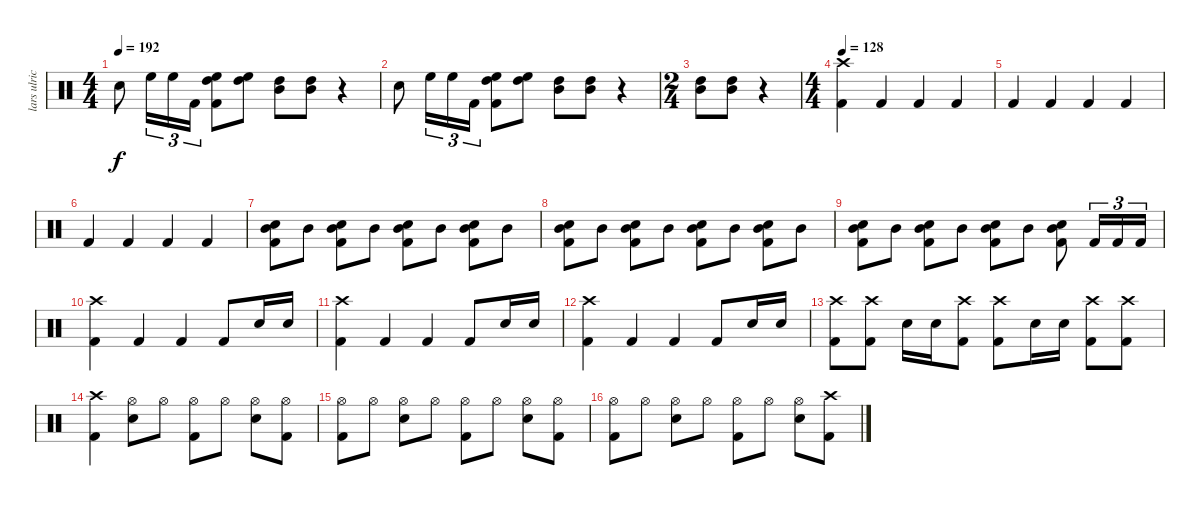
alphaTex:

\track ("lars ulrich" "lars ulric") {instrument percussion}
\staff {score}
\articulation defaults
\ts (4 4)
\tempo 192
\clef neutral
\ks c "Electric Snare (hit)".8{dy f} "High Floor Tom (hit)".16{tu (3 2)} "High Floor Tom (hit)".16{tu (3 2)} "Kick (hit) 2".16{tu (3 2)}
("High Floor Tom (hit)" "High Tom (hit)" "Kick (hit) 2").8 ("High Floor Tom (hit)" "High Tom (hit)").8 ("High Tom (hit)" "Mid Tom (hit)").8 ("High Tom (hit)" "Mid Tom (hit)").8 r.4 |
"Electric Snare (hit)".8 "High Floor Tom (hit)".16{tu (3 2)} "High Floor Tom (hit)".16{tu (3 2)} "Kick (hit) 2".16{tu (3 2)} ("High Floor Tom (hit)" "High Tom (hit)" "Kick (hit) 2").8 ("High Floor Tom (hit)" "High Tom (hit)").8 ("High Tom (hit)" "Mid Tom (hit)").8 ("High Tom (hit)" "Mid Tom (hit)").8 r.4 |
\ts (2 4)
("High Tom (hit)" "Mid Tom (hit)").8 ("High Tom (hit)" "Mid Tom (hit)").8 r.4 |
\ts (4 4)
\tempo 128
("Crash high (hit)" "Kick (hit) 2").4 "Kick (hit) 2".4 "Kick (hit) 2".4 "Kick (hit) 2".4 |
"Kick (hit) 2".4 "Kick (hit) 2".4 "Kick (hit) 2".4 "Kick (hit) 2".4 |
"Kick (hit) 2".4 "Kick (hit) 2".4 "Kick (hit) 2".4 "Kick (hit) 2".4 |
("Electric Snare (hit)" "Mid Tom (hit)" "Kick (hit) 2").8 "Mid Tom (hit)".8 ("Electric Snare (hit)" "Mid Tom (hit)" "Kick (hit) 2").8 "Mid Tom (hit)".8 ("Electric Snare (hit)" "Mid Tom (hit)" "Kick (hit) 2").8 "Mid Tom (hit)".8 ("Electric Snare (hit)" "Mid Tom (hit)" "Kick (hit) 2").8 "Mid Tom (hit)".8 |
("Electric Snare (hit)" "Mid Tom (hit)" "Kick (hit) 2").8 "Mid Tom (hit)".8 ("Electric Snare (hit)" "Mid Tom (hit)" "Kick (hit) 2").8 "Mid Tom (hit)".8 ("Electric Snare (hit)" "Mid Tom (hit)" "Kick (hit) 2").8 "Mid Tom (hit)".8 ("Electric Snare (hit)" "Mid Tom (hit)" "Kick (hit) 2").8 "Mid Tom (hit)".8 |
("Electric Snare (hit)" "Mid Tom (hit)" "Kick (hit) 2").8 "Mid Tom (hit)".8 ("Electric Snare (hit)" "Mid Tom (hit)" "Kick (hit) 2").8 "Mid Tom (hit)".8 ("Electric Snare (hit)" "Mid Tom (hit)" "Kick (hit) 2").8 "Mid Tom (hit)".8 ("Electric Snare (hit)" "Mid Tom (hit)" "Kick (hit) 2").8 "Kick (hit) 2".16{tu (3 2)} "Kick (hit) 2".16{tu (3 2)} "Kick (hit) 2".16{tu (3 2)} |
("Crash high (hit)" "Kick (hit) 2").4 "Kick (hit) 2".4 "Kick (hit) 2".4 "Kick (hit) 2".8 "Electric Snare (hit)".16 "Electric Snare (hit)".16 |
("Crash high (hit)" "Kick (hit) 2").4 "Kick (hit) 2".4 "Kick (hit) 2".4 "Kick (hit) 2".8 "Electric Snare (hit)".16 "Electric Snare (hit)".16 |
("Crash high (hit)" "Kick (hit) 2").4 "Kick (hit) 2".4 "Kick (hit) 2".4 "Kick (hit) 2".8 "Electric Snare (hit)".16 "Electric Snare (hit)".16 |
("Crash high (hit)" "Kick (hit) 2").8 ("Crash high (hit)" "Kick (hit) 2").8 "Electric Snare (hit)".16 "Electric Snare (hit)".16 ("Crash high (hit)" "Kick (hit) 2").8 ("Crash high (hit)" "Kick (hit) 2").8 "Electric Snare (hit)".16 "Electric Snare (hit)".16 ("Crash high (hit)" "Kick (hit) 2").8 ("Crash high (hit)" "Kick (hit) 2").8 |
("Crash high (hit)" "Kick (hit) 2").4 ("Hi-Hat (open)" "Electric Snare (hit)").8 "Hi-Hat (open)".8 ("Hi-Hat (open)" "Kick (hit) 2").8 "Hi-Hat (open)".8 ("Hi-Hat (open)" "Electric Snare (hit)").8 ("Hi-Hat (open)" "Kick (hit) 2").8 |
("Hi-Hat (open)" "Kick (hit) 2").8 "Hi-Hat (open)".8 ("Hi-Hat (open)" "Electric Snare (hit)").8 "Hi-Hat (open)".8 ("Hi-Hat (open)" "Kick (hit) 2").8 "Hi-Hat (open)".8 ("Hi-Hat (open)" "Electric Snare (hit)").8 ("Hi-Hat (open)" "Kick (hit) 2").8 |
("Hi-Hat (open)" "Kick (hit) 2").8 "Hi-Hat (open)".8 ("Hi-Hat (open)" "Electric Snare (hit)").8 "Hi-Hat (open)".8 ("Hi-Hat (open)" "Kick (hit) 2").8 "Hi-Hat (open)".8 ("Hi-Hat (open)" "Electric Snare (hit)").8 ("Crash high (hit)" "Kick (hit) 2").8
